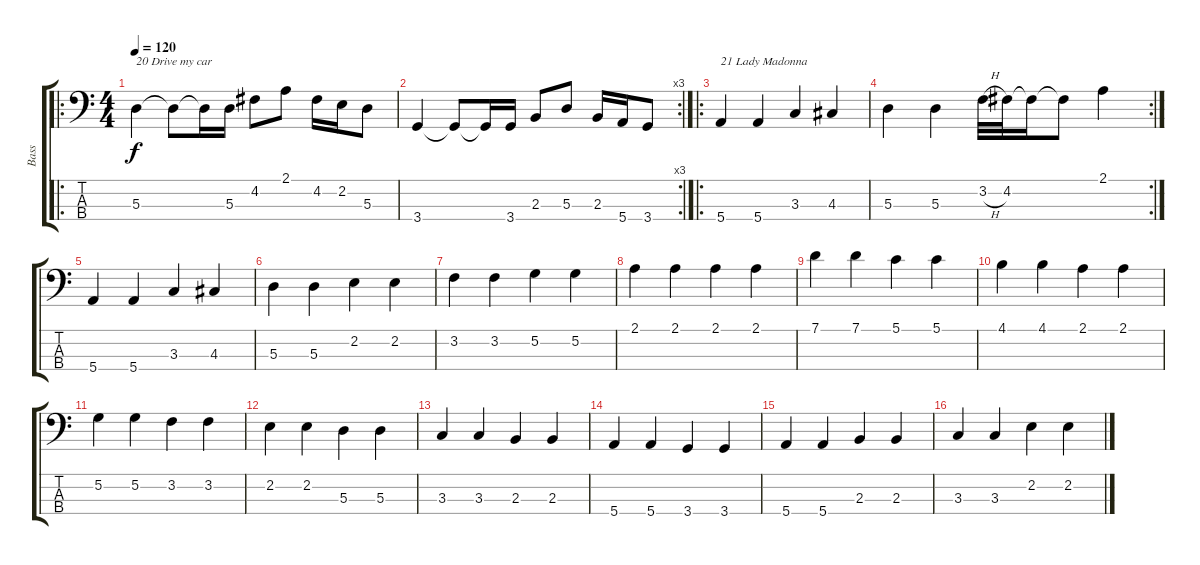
\track ("Bass" "Bass") {instrument electricbassfinger}
\staff {score tabs}
\tuning (G2 D2 A1 E1) {hide}
\ro
\ts (4 4)
\tempo 120
\clef f4
\ks c
5.3.4{txt "20 Drive my car" dy f} 5.3{t}.8 5.3{t}.16 5.3.16 4.2.8 2.1.8 4.2.16 2.2.16 5.3.8 |
\rc 3
3.4.4 3.4{t}.8 3.4{t}.16 3.4.16 2.3.8 5.3.8 2.3.16 5.4.16 3.4.8 |
\ro
5.4.4{txt "21 Lady Madonna"} 5.4.4 3.3.4 4.3.4 |
\rc 2
5.3.4 5.3.4 3.2{h}.32 4.2.32 4.2{t}.16 4.2{t}.8 2.1.4 |
5.4.4 5.4.4 3.3.4 4.3.4 |
5.3.4 5.3.4 2.2.4 2.2.4 |
3.2.4 3.2.4 5.2.4 5.2.4 |
2.1.4 2.1.4 2.1.4 2.1.4 |
7.1.4 7.1.4 5.1.4 5.1.4 |
4.1.4 4.1.4 2.1.4 2.1.4 |
5.2.4 5.2.4 3.2.4 3.2.4 |
2.2.4 2.2.4 5.3.4 5.3.4 |
3.3.4 3.3.4 2.3.4 2.3.4 |
5.4.4 5.4.4 3.4.4 3.4.4 |
5.4.4 5.4.4 2.3.4 2.3.4 |
3.3.4 3.3.4 2.2.4 2.2.4
